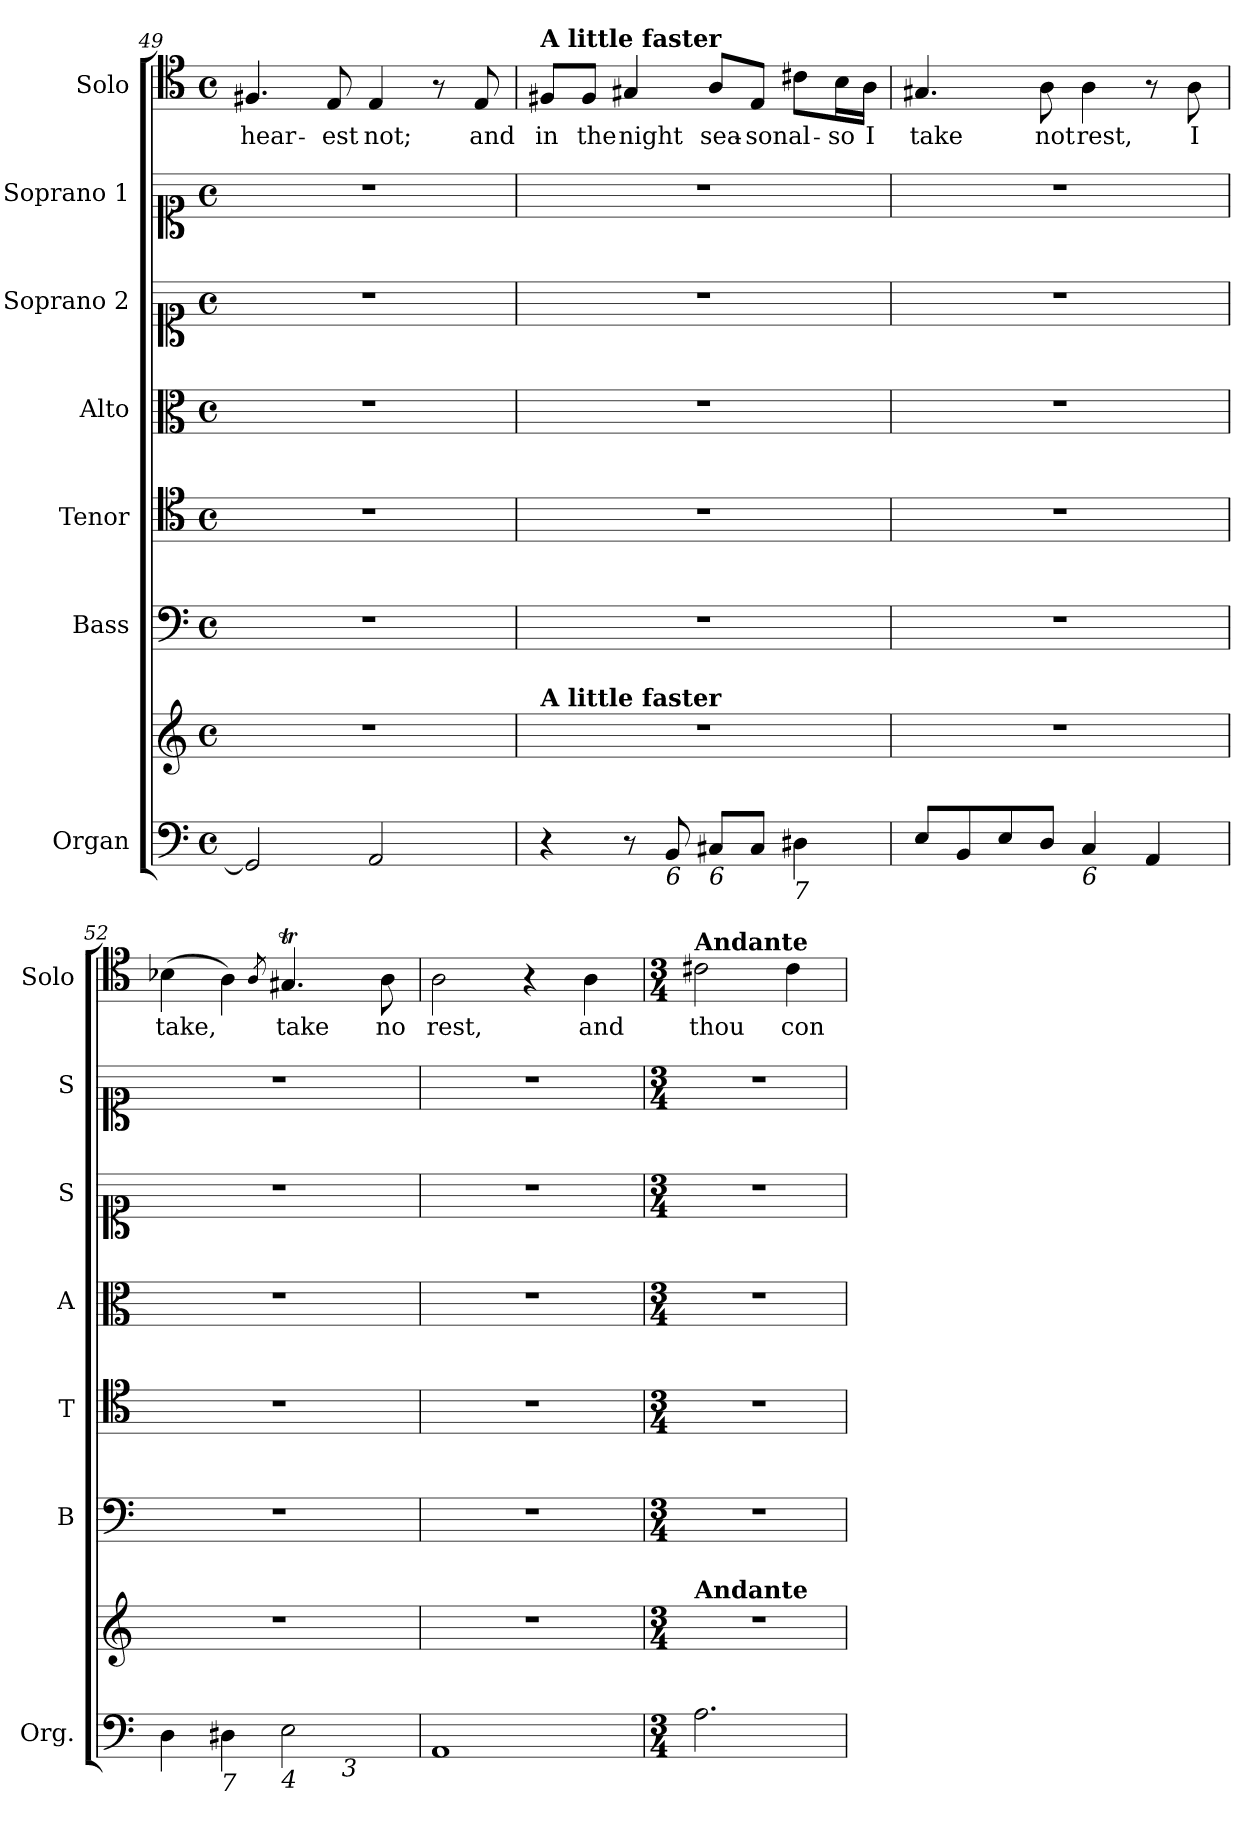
**kern	**kern	**kern	**kern	**kern	**kern	**kern	**kern	**text
*part7	*part7	*part6	*part5	*part4	*part3	*part2	*part1	*part1
*staff8	*staff7	*staff6	*staff5	*staff4	*staff3	*staff2	*staff1	*staff1
*I"Organ	*	*I"Bass	*I"Tenor	*I"Alto	*I"Soprano 2	*I"Soprano 1	*I"Solo	*
*I'Org.	*	*I'B	*I'T	*I'A	*I'S	*I'S	*I'Solo	*
*clefF4	*clefG2	*clefF4	*clefC4	*clefC3	*clefC1	*clefC1	*clefC4	*
*k[]	*k[]	*k[]	*k[]	*k[]	*k[]	*k[]	*k[]	*
*a:	*a:	*a:	*a:	*a:	*a:	*a:	*a:	*
*M4/4	*M4/4	*M4/4	*M4/4	*M4/4	*M4/4	*M4/4	*M4/4	*
*met(c)	*met(c)	*met(c)	*met(c)	*met(c)	*met(c)	*met(c)	*met(c)	*
=49	=49	=49	=49	=49	=49	=49	=49	=49
!	!	!	!	!	!	!	!	!LO:LY:b
2GG#/]	1r	1r	1r	1r	1r	1r	4.F#X/	hear-
!	!	!	!	!	!	!	!	!LO:LY:b
.	.	.	.	.	.	.	8E/	-est
!	!	!	!	!	!	!	!	!LO:LY:b
2AA/	.	.	.	.	.	.	4E/	not;
.	.	.	.	.	.	.	8r	.
!	!	!	!	!	!	!	!	!LO:LY:b
.	.	.	.	.	.	.	8E/	and
!!LO:LB:g=z
=50	=50	=50	=50	=50	=50	=50	=50	=50
*	*MM70	*	*	*	*	*	*MM70	*
!	!	!	!	!	!	!	!LO:TX:a:B:t=A little faster	!
!	!LO:TX:a:B:t=A little faster	!	!	!	!	!	!	!
!	!	!	!	!	!	!	!	!LO:LY:b
4r	1r	1r	1r	1r	1r	1r	8F#X/L	in
!	!	!	!	!	!	!	!	!LO:LY:b
.	.	.	.	.	.	.	8F#/J	the
!	!	!	!	!	!	!	!	!LO:LY:b
8r	.	.	.	.	.	.	4G#X/	night
!LO:TX:b:i:t=6	!	!	!	!	!	!	!	!
8BB/	.	.	.	.	.	.	.	.
!LO:TX:b:i:t=6	!	!	!	!	!	!	!	!
!	!	!	!	!	!	!	!	!LO:LY:b
8C#X/L	.	.	.	.	.	.	8A/L	sea-
!	!	!	!	!	!	!	!	!LO:LY:b
8C#/J	.	.	.	.	.	.	8E/J	-son
!LO:TX:b:i:t=7	!	!	!	!	!	!	!	!
!	!	!	!	!	!	!	!	!LO:LY:b
4D#X\	.	.	.	.	.	.	8c#X\L	al-
!	!	!	!	!	!	!	!	!LO:LY:b
.	.	.	.	.	.	.	16B\L	-so
!	!	!	!	!	!	!	!	!LO:LY:b
.	.	.	.	.	.	.	16A\JJ	I
=51	=51	=51	=51	=51	=51	=51	=51	=51
!	!	!	!	!	!	!	!	!LO:LY:b
8E/L	1r	1r	1r	1r	1r	1r	4.G#X/	take
8BB/	.	.	.	.	.	.	.	.
8E/	.	.	.	.	.	.	.	.
!	!	!	!	!	!	!	!	!LO:LY:b
8D/J	.	.	.	.	.	.	8A\	not
!LO:TX:b:i:t=6	!	!	!	!	!	!	!	!
!	!	!	!	!	!	!	!	!LO:LY:b
4C/	.	.	.	.	.	.	4A\	rest,
4AA/	.	.	.	.	.	.	8r	.
!	!	!	!	!	!	!	!	!LO:LY:b
.	.	.	.	.	.	.	8A\	I
=52	=52	=52	=52	=52	=52	=52	=52	=52
!LO:TX:b:i:t=6	!	!	!	!	!	!	!	!
!	!	!	!	!	!	!	!	!LO:LY:b
*^	*	*	*	*	*	*	*	*
4D\	2.ryy	1r	1r	1r	1r	1r	1r	(>4B-X\	take,
!LO:TX:b:i:t=7	!	!	!	!	!	!	!	!	!
4D#X\	.	.	.	.	.	.	.	4A\)	.
.	.	.	.	.	.	.	.	8qA/	.
!LO:TX:b:i:t=4	!	!	!	!	!	!	!	!	!
!	!	!	!	!	!	!	!	!	!LO:LY:b
2E\	.	.	.	.	.	.	.	4.G#Xt/	take
!	!LO:TX:b:i:t=3	!	!	!	!	!	!	!	!
.	4ryy	.	.	.	.	.	.	.	.
!	!	!	!	!	!	!	!	!	!LO:LY:b
.	.	.	.	.	.	.	.	8A\	no
=53	=53	=53	=53	=53	=53	=53	=53	=53	=53
!	!	!	!	!	!	!	!	!	!LO:LY:b
*v	*v	*	*	*	*	*	*	*	*
1AA	1r	1r	1r	1r	1r	1r	2A\	rest,
.	.	.	.	.	.	.	4r	.
!	!	!	!	!	!	!	!	!LO:LY:b
.	.	.	.	.	.	.	4A\	and
=54	=54	=54	=54	=54	=54	=54	=54	=54
*M3/4	*M3/4	*M3/4	*M3/4	*M3/4	*M3/4	*M3/4	*M3/4	*
*	*MM90	*	*	*	*	*	*MM90	*
!	!	!	!	!	!	!	!LO:TX:a:B:t=Andante	!
!	!LO:TX:a:B:t=Andante	!	!	!	!	!	!	!
!	!	!	!	!	!	!	!	!LO:LY:b
2.A\	2.r	2.r	2.r	2.r	2.r	2.r	2c#X\	thou
!	!	!	!	!	!	!	!	!LO:LY:b
.	.	.	.	.	.	.	4c#\	con-
=	=	=	=	=	=	=	=	=
*-	*-	*-	*-	*-	*-	*-	*-	*-
